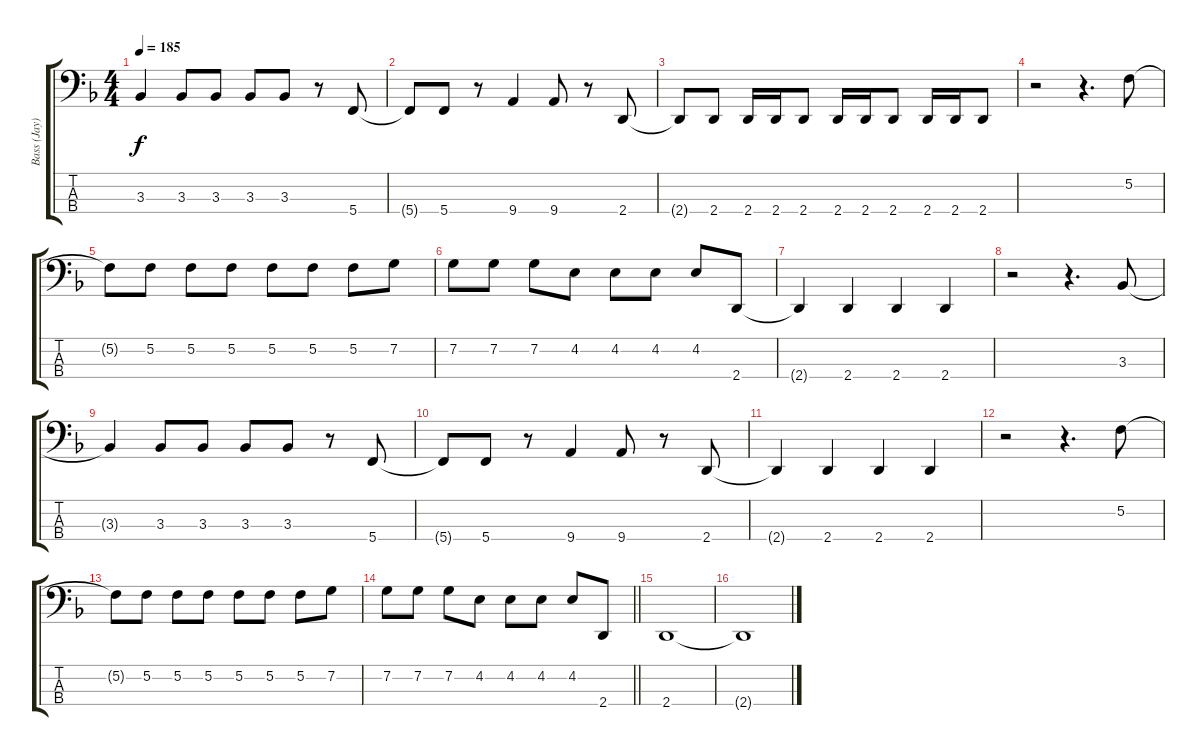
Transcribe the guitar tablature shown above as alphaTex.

\track ("Bass (Jay)" "Bass (Jay)") {instrument electricbasspick}
\staff {score tabs}
\tuning (F2 C2 G1 C1) {hide}
\ts (4 4)
\tempo 185
\clef f4
\ks dminor
3.3{t}.4{dy f} 3.3.8 3.3.8 3.3.8 3.3.8 r.8 5.4.8 |
5.4{t}.8 5.4.8 r.8 9.4.4 9.4.8 r.8 2.4.8 |
2.4{t}.8 2.4.8 2.4.16 2.4.16 2.4.8 2.4.16 2.4.16 2.4.8 2.4.16 2.4.16 2.4.8 |
r.2 r.4{d} 5.2.8 |
5.2{t}.8 5.2.8 5.2.8 5.2.8 5.2.8 5.2.8 5.2.8 7.2.8 |
7.2.8 7.2.8 7.2.8 4.2.8 4.2.8 4.2.8 4.2.8 2.4.8 |
2.4{t}.4 2.4.4 2.4.4 2.4.4 |
r.2 r.4{d} 3.3.8 |
3.3{t}.4 3.3.8 3.3.8 3.3.8 3.3.8 r.8 5.4.8 |
5.4{t}.8 5.4.8 r.8 9.4.4 9.4.8 r.8 2.4.8 |
2.4{t}.4 2.4.4 2.4.4 2.4.4 |
r.2 r.4{d} 5.2.8 |
5.2{t}.8 5.2.8 5.2.8 5.2.8 5.2.8 5.2.8 5.2.8 7.2.8 |
\barLineRight lightlight
7.2.8 7.2.8 7.2.8 4.2.8 4.2.8 4.2.8 4.2.8 2.4.8 |
2.4.1 |
2.4{t}.1
